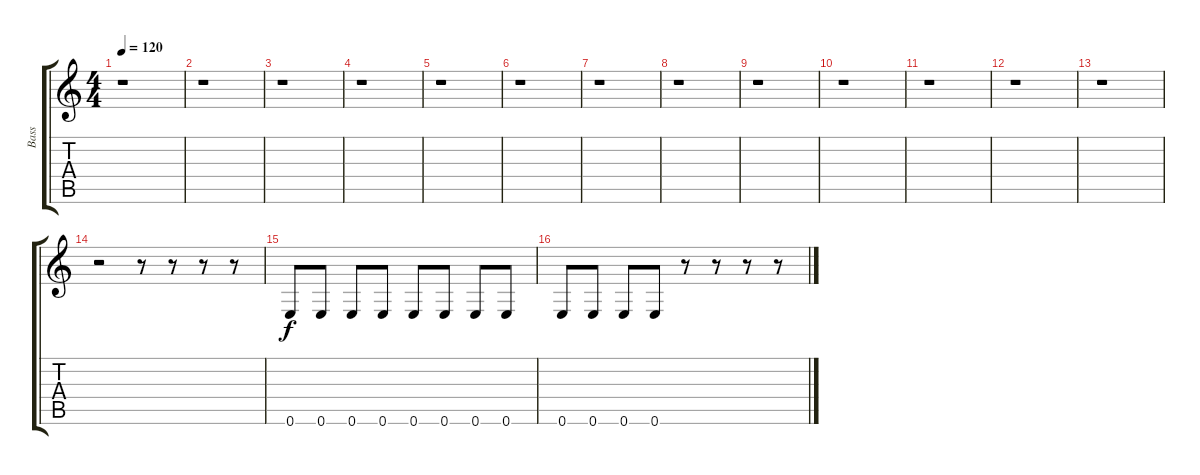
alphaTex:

\track ("Bass" "Bass") {instrument slapbass2}
\staff {score tabs}
\tuning (E4 B3 G3 D3 A2 E2) {hide}
\ts (4 4)
\tempo 120
\clef g2
\ks c
r.1{dy f} |
r.1 |
r.1 |
r.1 |
r.1 |
r.1 |
r.1 |
r.1 |
r.1 |
r.1 |
r.1 |
r.1 |
r.1 |
r.2 r.8 r.8 r.8 r.8 |
0.6.8 0.6.8 0.6.8 0.6.8 0.6.8 0.6.8 0.6.8 0.6.8 |
0.6.8 0.6.8 0.6.8 0.6.8 r.8 r.8 r.8 r.8
